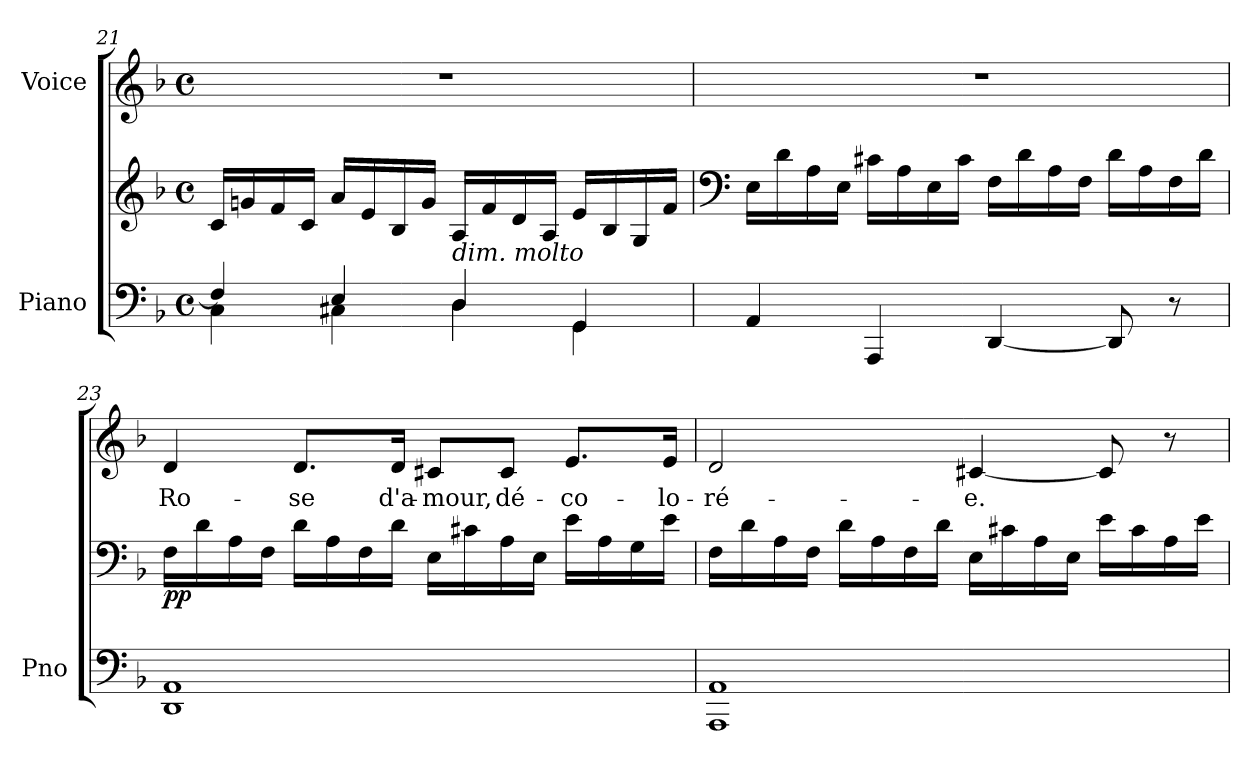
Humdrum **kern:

**kern	**kern	**dynam	**kern	**text
*part2	*part2	*part2	*part1	*part1
*staff3	*staff2	*staff2/3	*staff1	*staff1
*I"Piano	*	*	*I"Voice	*
*I'Pno	*	*	*	*
*clefF4	*clefG2	*	*clefG2	*
*k[b-]	*k[b-]	*	*k[b-]	*
*M4/4	*M4/4	*	*M4/4	*
*met(c)	*met(c)	*	*met(c)	*
=21	=21	=21	=21	=21
*^	*	*	*	*
4F/]	4C\	16c/LL	.	1r	.
.	.	16gn/	.	.	.
.	.	16f/	.	.	.
.	.	16c/JJ	.	.	.
4E/	4C#X\	16a/LL	.	.	.
.	.	16e/	.	.	.
.	.	16B-/	.	.	.
.	.	16g/JJ	.	.	.
!	!	!LO:TX:b:i:t=dim. molto	!	!	!
4D/	4D\	16A/LL	.	.	.
.	.	16f/	.	.	.
.	.	16d/	.	.	.
.	.	16A/JJ	.	.	.
4GG/	4GG\	16e/LL	.	.	.
.	.	16B-/	.	.	.
.	.	16G/	.	.	.
.	.	16f/JJ	.	.	.
*v	*v	*	*	*	*
=22	=22	=22	=22	=22
*	*clefF4	*	*	*
4AA/	16E\LL	.	1r	.
.	16d\	.	.	.
.	16A\	.	.	.
.	16E\JJ	.	.	.
4AAA/	16c#X\LL	.	.	.
.	16A\	.	.	.
.	16E\	.	.	.
.	16c#\JJ	.	.	.
[4DD/	16F\LL	.	.	.
.	16d\	.	.	.
.	16A\	.	.	.
.	16F\JJ	.	.	.
8DD/]	16d\LL	.	.	.
.	16A\	.	.	.
8r	16F\	.	.	.
.	16d\JJ	.	.	.
=23	=23	=23	=23	=23
!	!	!LO:DY:b	!	!
1DD 1AA	16F\LL	pp	4d/	Ro-
.	16d\	.	.	.
.	16A\	.	.	.
.	16F\JJ	.	.	.
.	16d\LL	.	8.d/L	-se
.	16A\	.	.	.
.	16F\	.	.	.
.	16d\JJ	.	16d/Jk	d'a-
.	16E\LL	.	8c#X/L	-mour,
.	16c#X\	.	.	.
.	16A\	.	8c#/J	dé-
.	16E\JJ	.	.	.
.	16e\LL	.	8.e/L	-co-
.	16A\	.	.	.
.	16G\	.	.	.
.	16e\JJ	.	16e/Jk	-lo-
=24	=24	=24	=24	=24
1AAA 1AA	16F\LL	.	2d/	-ré-
.	16d\	.	.	.
.	16A\	.	.	.
.	16F\JJ	.	.	.
.	16d\LL	.	.	.
.	16A\	.	.	.
.	16F\	.	.	.
.	16d\JJ	.	.	.
.	16E\LL	.	[4c#X/	-e.
.	16c#X\	.	.	.
.	16A\	.	.	.
.	16E\JJ	.	.	.
.	16e\LL	.	8c#/]	.
.	16c#\	.	.	.
.	16A\	.	8r	.
.	16e\JJ	.	.	.
=	=	=	=	=
*-	*-	*-	*-	*-
